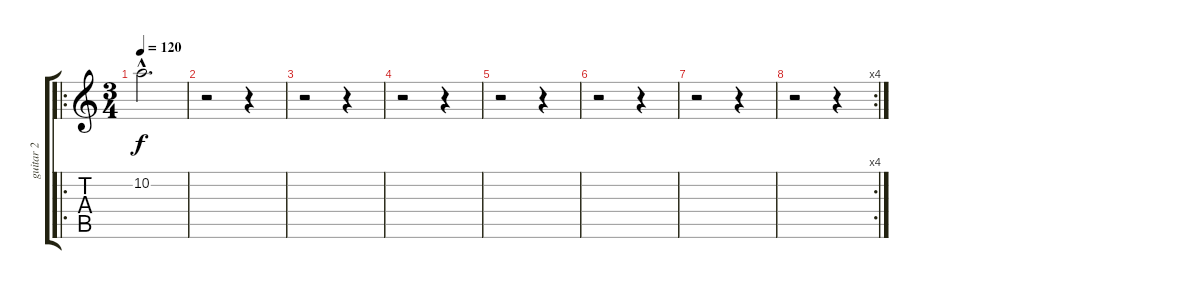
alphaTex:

\track ("guitar 2" "guitar 2") {instrument electricguitarjazz}
\staff {score tabs}
\tuning (E4 B3 G3 D3 A2 E2) {hide}
\ro
\ts (3 4)
\tempo 120
\clef g2
\ks c
10.2{hac}.2{d dy f} |
r.2 r.4 |
r.2 r.4 |
r.2 r.4 |
r.2 r.4 |
r.2 r.4 |
r.2 r.4 |
\rc 4
r.2 r.4
